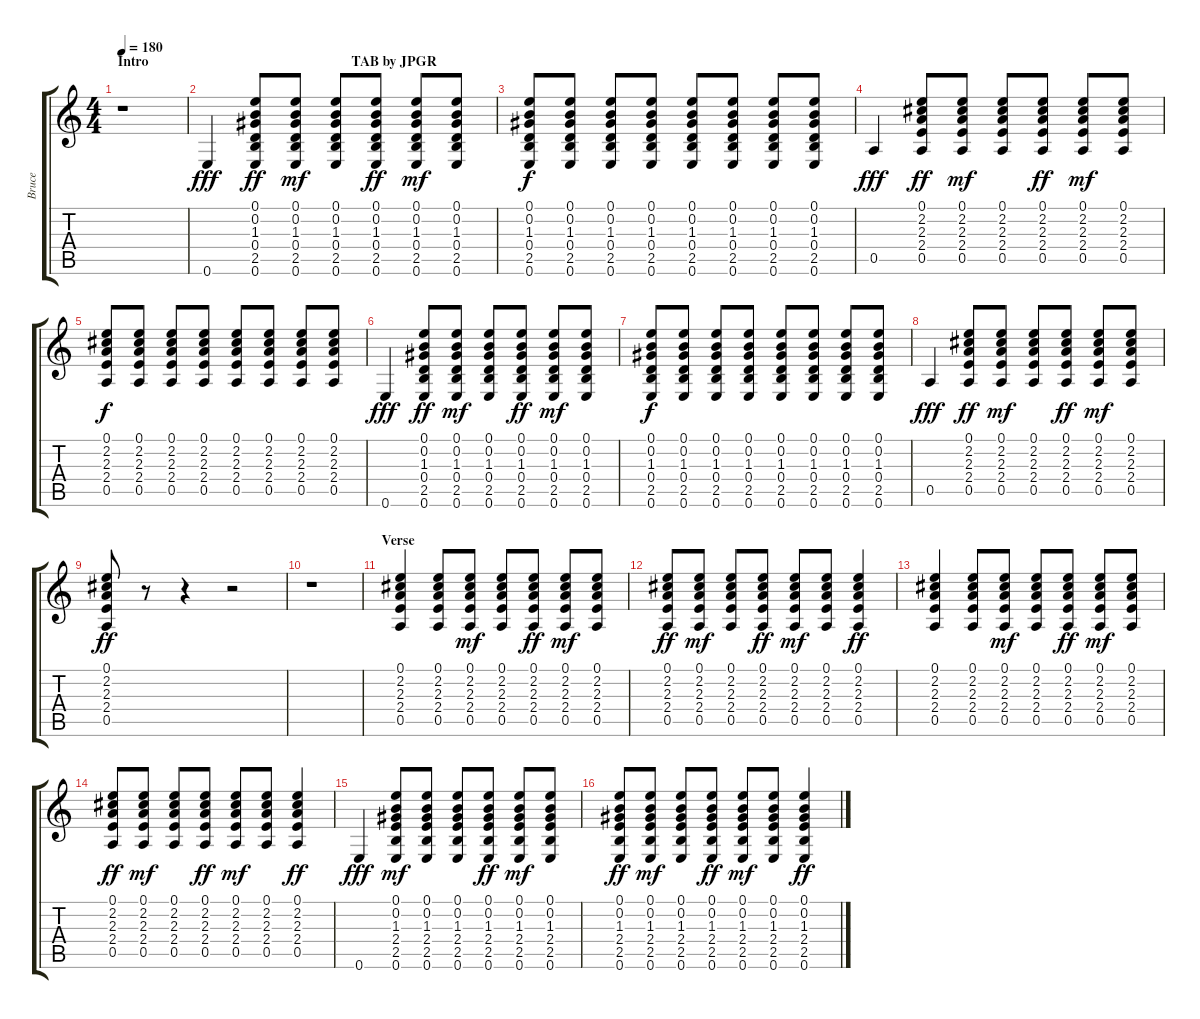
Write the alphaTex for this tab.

\track ("Bruce" "Bruce") {instrument acousticguitarsteel}
\staff {score tabs}
\tuning (E4 B3 G3 D3 A2 E2) {hide}
\ts (4 4)
\section ("" "Intro                                                          TAB by JPGR")
\tempo 180
\clef g2
\ks c
r.1{dy fff instrument acousticguitarsteel} |
0.6.4 (0.1 0.2 1.3 0.4 2.5 0.6).8{dy ff} (0.1 0.2 1.3 0.4 2.5 0.6).8{dy mf} (0.1 0.2 1.3 0.4 2.5 0.6).8 (0.1 0.2 1.3 0.4 2.5 0.6).8{dy ff} (0.1 0.2 1.3 0.4 2.5 0.6).8{dy mf} (0.1 0.2 1.3 0.4 2.5 0.6).8 |
(0.1 0.2 1.3 0.4 2.5 0.6).8{dy f} (0.1 0.2 1.3 0.4 2.5 0.6).8 (0.1 0.2 1.3 0.4 2.5 0.6).8 (0.1 0.2 1.3 0.4 2.5 0.6).8 (0.1 0.2 1.3 0.4 2.5 0.6).8 (0.1 0.2 1.3 0.4 2.5 0.6).8 (0.1 0.2 1.3 0.4 2.5 0.6).8 (0.1 0.2 1.3 0.4 2.5 0.6).8 |
0.5.4{dy fff} (0.1 2.2 2.3 2.4 0.5).8{dy ff} (0.1 2.2 2.3 2.4 0.5).8{dy mf} (0.1 2.2 2.3 2.4 0.5).8 (0.1 2.2 2.3 2.4 0.5).8{dy ff} (0.1 2.2 2.3 2.4 0.5).8{dy mf} (0.1 2.2 2.3 2.4 0.5).8 |
(0.1 2.2 2.3 2.4 0.5).8{dy f} (0.1 2.2 2.3 2.4 0.5).8 (0.1 2.2 2.3 2.4 0.5).8 (0.1 2.2 2.3 2.4 0.5).8 (0.1 2.2 2.3 2.4 0.5).8 (0.1 2.2 2.3 2.4 0.5).8 (0.1 2.2 2.3 2.4 0.5).8 (0.1 2.2 2.3 2.4 0.5).8 |
0.6.4{dy fff} (0.1 0.2 1.3 0.4 2.5 0.6).8{dy ff} (0.1 0.2 1.3 0.4 2.5 0.6).8{dy mf} (0.1 0.2 1.3 0.4 2.5 0.6).8 (0.1 0.2 1.3 0.4 2.5 0.6).8{dy ff} (0.1 0.2 1.3 0.4 2.5 0.6).8{dy mf} (0.1 0.2 1.3 0.4 2.5 0.6).8 |
(0.1 0.2 1.3 0.4 2.5 0.6).8{dy f} (0.1 0.2 1.3 0.4 2.5 0.6).8 (0.1 0.2 1.3 0.4 2.5 0.6).8 (0.1 0.2 1.3 0.4 2.5 0.6).8 (0.1 0.2 1.3 0.4 2.5 0.6).8 (0.1 0.2 1.3 0.4 2.5 0.6).8 (0.1 0.2 1.3 0.4 2.5 0.6).8 (0.1 0.2 1.3 0.4 2.5 0.6).8 |
0.5.4{dy fff} (0.1 2.2 2.3 2.4 0.5).8{dy ff} (0.1 2.2 2.3 2.4 0.5).8{dy mf} (0.1 2.2 2.3 2.4 0.5).8 (0.1 2.2 2.3 2.4 0.5).8{dy ff} (0.1 2.2 2.3 2.4 0.5).8{dy mf} (0.1 2.2 2.3 2.4 0.5).8 |
(0.1 2.2 2.3 2.4 0.5).8{dy ff} r.8 r.4 r.2 |
r.1 |
\section ("" "Verse ")
(0.1 2.2 2.3 2.4 0.5).4 (0.1 2.2 2.3 2.4 0.5).8 (0.1 2.2 2.3 2.4 0.5).8{dy mf} (0.1 2.2 2.3 2.4 0.5).8 (0.1 2.2 2.3 2.4 0.5).8{dy ff} (0.1 2.2 2.3 2.4 0.5).8{dy mf} (0.1 2.2 2.3 2.4 0.5).8 |
(0.1 2.2 2.3 2.4 0.5).8{dy ff} (0.1 2.2 2.3 2.4 0.5).8{dy mf} (0.1 2.2 2.3 2.4 0.5).8 (0.1 2.2 2.3 2.4 0.5).8{dy ff} (0.1 2.2 2.3 2.4 0.5).8{dy mf} (0.1 2.2 2.3 2.4 0.5).8 (0.1 2.2 2.3 2.4 0.5).4{dy ff} |
(0.1 2.2 2.3 2.4 0.5).4 (0.1 2.2 2.3 2.4 0.5).8 (0.1 2.2 2.3 2.4 0.5).8{dy mf} (0.1 2.2 2.3 2.4 0.5).8 (0.1 2.2 2.3 2.4 0.5).8{dy ff} (0.1 2.2 2.3 2.4 0.5).8{dy mf} (0.1 2.2 2.3 2.4 0.5).8 |
(0.1 2.2 2.3 2.4 0.5).8{dy ff} (0.1 2.2 2.3 2.4 0.5).8{dy mf} (0.1 2.2 2.3 2.4 0.5).8 (0.1 2.2 2.3 2.4 0.5).8{dy ff} (0.1 2.2 2.3 2.4 0.5).8{dy mf} (0.1 2.2 2.3 2.4 0.5).8 (0.1 2.2 2.3 2.4 0.5).4{dy ff} |
0.6.4{dy fff} (0.1 0.2 1.3 2.4 2.5 0.6).8{dy mf} (0.1 0.2 1.3 2.4 2.5 0.6).8 (0.1 0.2 1.3 2.4 2.5 0.6).8 (0.1 0.2 1.3 2.4 2.5 0.6).8{dy ff} (0.1 0.2 1.3 2.4 2.5 0.6).8{dy mf} (0.1 0.2 1.3 2.4 2.5 0.6).8 |
(0.1 0.2 1.3 2.4 2.5 0.6).8{dy ff} (0.1 0.2 1.3 2.4 2.5 0.6).8{dy mf} (0.1 0.2 1.3 2.4 2.5 0.6).8 (0.1 0.2 1.3 2.4 2.5 0.6).8{dy ff} (0.1 0.2 1.3 2.4 2.5 0.6).8{dy mf} (0.1 0.2 1.3 2.4 2.5 0.6).8 (0.1 0.2 1.3 2.4 2.5 0.6).4{dy ff}
